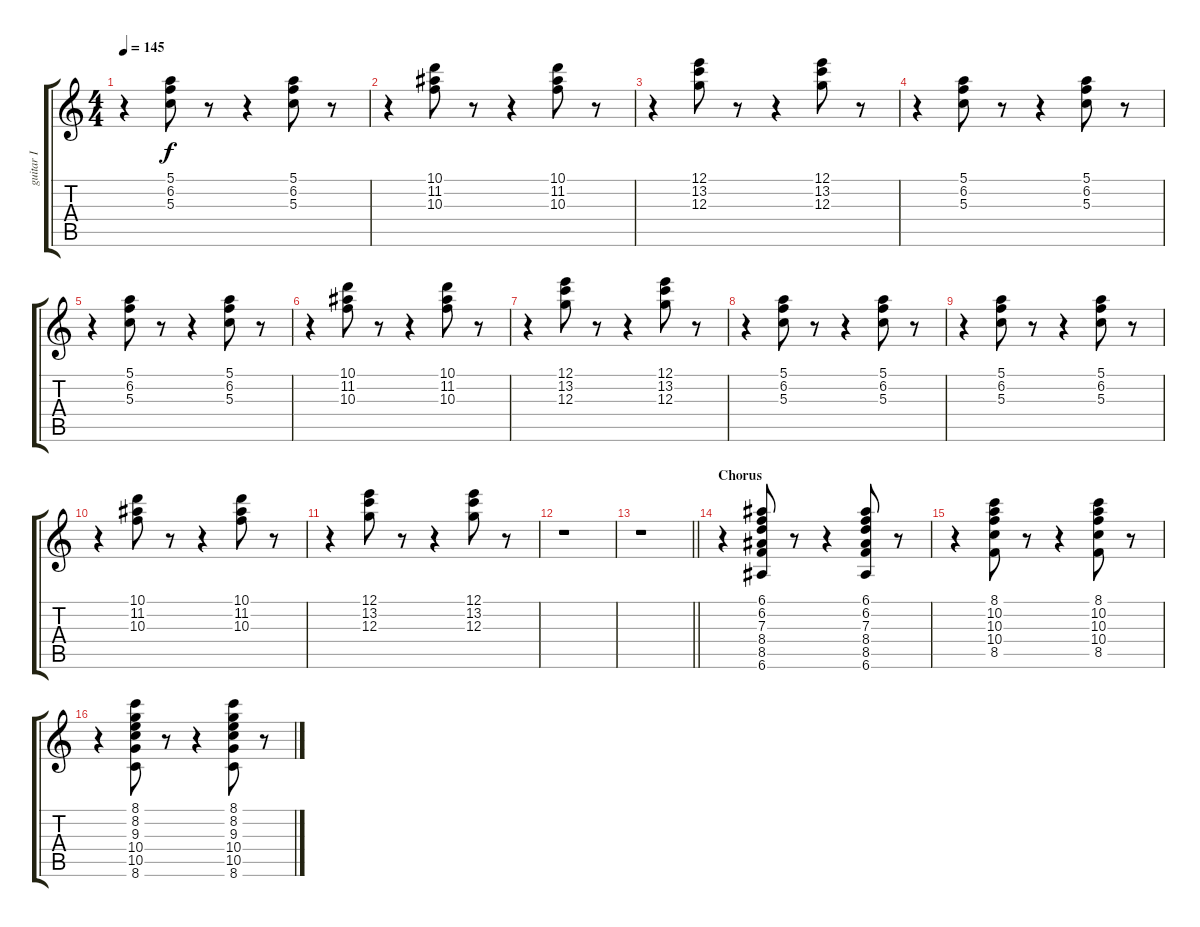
\track ("guitar I" "guitar I") {instrument acousticguitarsteel}
\staff {score tabs}
\tuning (E4 B3 G3 D3 A2 E2) {hide}
\ts (4 4)
\tempo 145
\clef g2
\ks c
r.4{dy f} (5.1 6.2 5.3).8 r.8 r.4 (5.1 6.2 5.3).8 r.8 |
r.4 (10.1 11.2 10.3).8 r.8 r.4 (10.1 11.2 10.3).8 r.8 |
r.4 (12.1 13.2 12.3).8 r.8 r.4 (12.1 13.2 12.3).8 r.8 |
r.4 (5.1 6.2 5.3).8 r.8 r.4 (5.1 6.2 5.3).8 r.8 |
r.4 (5.1 6.2 5.3).8 r.8 r.4 (5.1 6.2 5.3).8 r.8 |
r.4 (10.1 11.2 10.3).8 r.8 r.4 (10.1 11.2 10.3).8 r.8 |
r.4 (12.1 13.2 12.3).8 r.8 r.4 (12.1 13.2 12.3).8 r.8 |
r.4 (5.1 6.2 5.3).8 r.8 r.4 (5.1 6.2 5.3).8 r.8 |
r.4 (5.1 6.2 5.3).8 r.8 r.4 (5.1 6.2 5.3).8 r.8 |
r.4 (10.1 11.2 10.3).8 r.8 r.4 (10.1 11.2 10.3).8 r.8 |
r.4 (12.1 13.2 12.3).8 r.8 r.4 (12.1 13.2 12.3).8 r.8 |
r.1 |
\barLineRight lightlight
r.1 |
\section ("" "Chorus")
r.4 (6.1 6.2 7.3 8.4 8.5 6.6).8 r.8 r.4 (6.1 6.2 7.3 8.4 8.5 6.6).8 r.8 |
r.4 (8.1 10.2 10.3 10.4 8.5).8 r.8 r.4 (8.1 10.2 10.3 10.4 8.5).8 r.8 |
r.4 (8.1 8.2 9.3 10.4 10.5 8.6).8 r.8 r.4 (8.1 8.2 9.3 10.4 10.5 8.6).8 r.8
